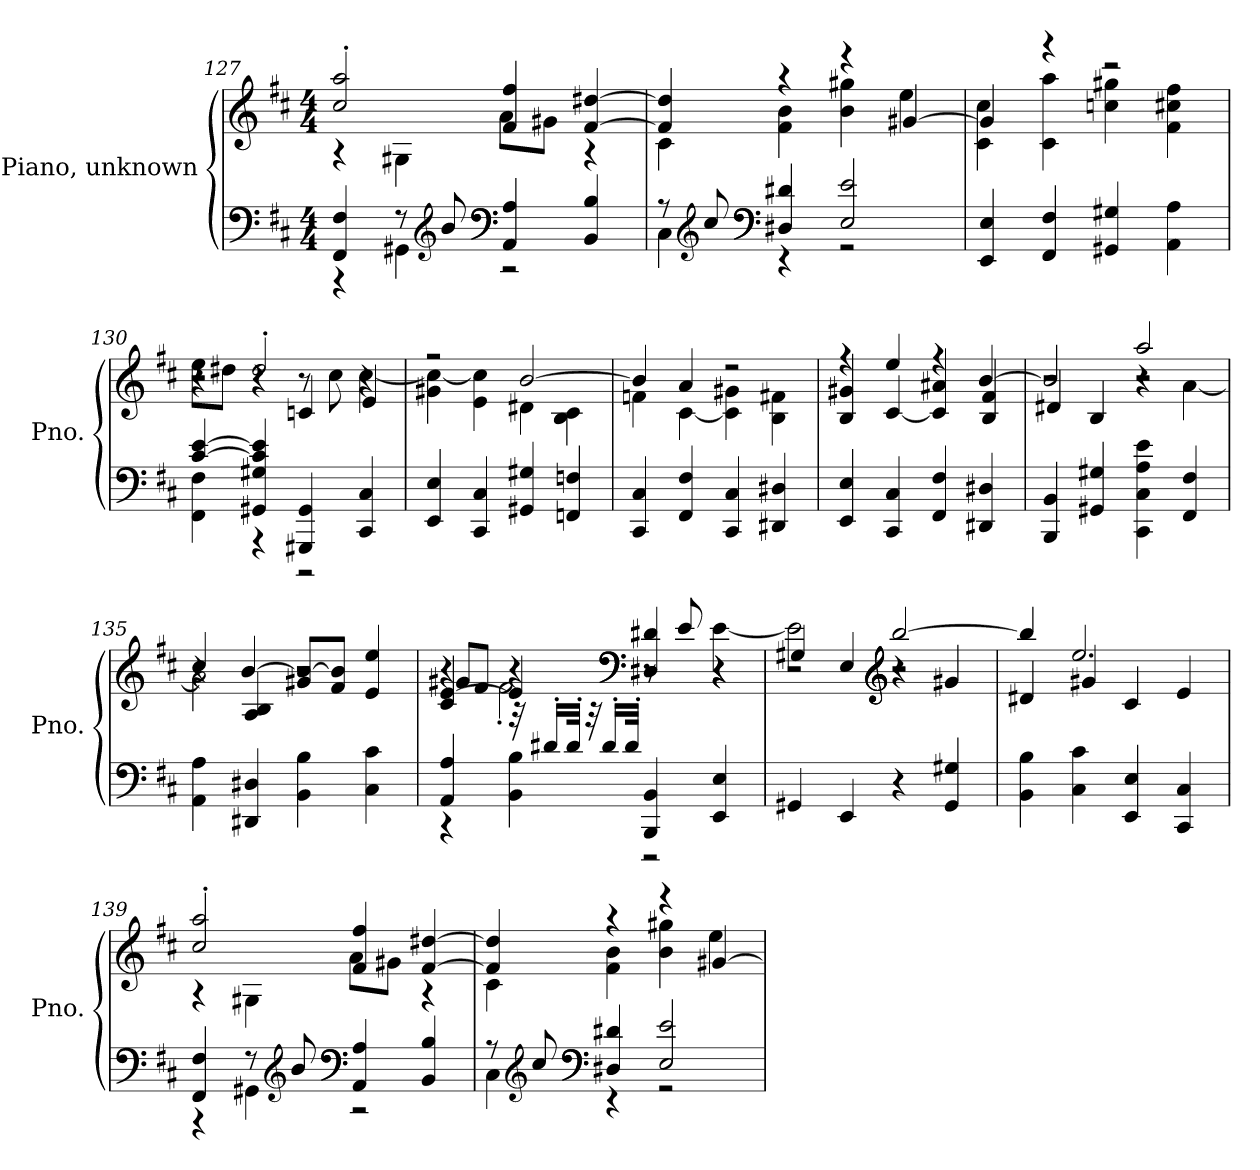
**kern	**kern
*part1	*part1
*staff2	*staff1
*I"Piano, unknown	*
*I'Pno.	*
!!LO:LB:g=z
*clefF4	*clefG2
*k[f#c#]	*k[f#c#]
*M4/4	*M4/4
=127	=127
*^	*^
4FF#/ 4F#/	4r	2cc#/' 2aa/'	4r
8r	4GG#X\	.	4G#X\
*clefG2	*	*	*
8b/	.	.	.
*clefF4	*	*	*
4AA/ 4A/	2r	4f#/ 4ff#/	8a\L
.	.	.	8g#X\J
4BB/ 4B/	.	[4f#/ [4dd#X/	4r
=128	=128	=128	=128
8r	4C#\	4f#/] 4dd#/]	4c#\
*clefG2	*	*	*
8cc#/	.	.	.
*clefF4	*	*	*
4D#X/ 4d#X/	4r	4r	4f#\ 4b\
2E/ 2e/	2r	4r	4b\ 4gg#X\
.	.	[4g#X/	4ee\
*v	*v	*	*
=129	=129	=129
4EE/ 4E/	4g#/]	4c#\ 4cc#\
4FF#/ 4F#/	4r	4c#\ 4aa\
4GG#X/ 4G#X/	2r	4ccn\ 4gg#X\
4AA\ 4A\	.	4f#\ 4cc#X\ 4ff#\
=130	=130	=130
*^	*	*^
[4c#/ [4e/	4FF#\ 4F#\	4r	8ee\L	2r
.	.	.	8dd#X\J	.
4GG#X/ 4G#X/ 4c#/] 4e/]	4r	2dd#'/	4r	.
4GGG#X/ 4GG#/	2r	.	8r	4cn/
.	.	.	8cc#\	.
4CC#/ 4C#/	.	4r	[4cc#\	4e/
*v	*v	*	*	*
*	*	*v	*v
!!LO:PB:g=z
=131	=131	=131
4EE/ 4E/	2r	4g#X\ 4cc#\_
4CC#/ 4C#/	.	4e\ 4cc#\]
4GG#X/ 4G#X/	[2b/	4d#X\
4FFn/ 4Fn/	.	4B\ 4c#\
=132	=132	=132
4CC#/ 4C#/	4b/]	4fn\
4FF#/ 4F#/	4a/	[4c#\
4CC#/ 4C#/	2r	4c#\] 4g#X\
4DD#X/ 4D#X/	.	4B\ 4f#X\
=133	=133	=133
4EE/ 4E/	4r	4B/ 4g#X/
4CC#/ 4C#/	4ee/	[4c#/
4FF#/ 4F#/	4r	4c#/] 4a#X/
4DD#X/ 4D#X/	[4b/	4B/ 4f#/
=134	=134	=134
*	*	*^
4BBB/ 4BB/	2b/]	2r	4d#X/
4GG#X/ 4G#X/	.	.	4B/
4CC#\ 4C#\ 4A\ 4e\	2aa/	4r	2r
4FF#/ 4F#/	.	[4a\	.
=135	=135	=135	=135
4AA\ 4A\	4r	2a\]	4cc#/
4DD#X/ 4D#X/	4A/ 4B/	.	[4b/
4BB\ 4B\	2r	2r	8g#X/ 8b/_L
.	.	.	8f#/ 8b/]J
4C#\ 4c#\	.	.	4e/ 4ee/
!!LO:LB:g=z	!!	!!
=136	=136	=136	=136
*^	*	*	*
4AA/ 4A/	4r	4c#/ [4e/	4r	8g#X/L
.	.	.	.	8f#/J
32r	4BB\ 4B\	4e/]	2f#'\	4r
16d#X'/LL	.	.	.	.
32d#'/JJk	.	.	.	.
32r	.	.	.	.
16d#'/LL	.	.	.	.
32d#'/JJk	.	.	.	.
*	*	*clefF4	*	*
4BBB/ 4BB/	2r	4D#X/ 4d#X/	.	8r
.	.	.	.	8e/
4EE/ 4E/	.	4r	[4e\	4r
*v	*v	*	*	*
=137	=137	=137	=137
4GG#X/	2r	2e\]	4G#X/
4EE/	.	.	4E/
*	*clefG2	*	*
4r	[2bb/	2r	4r
4GG#/ 4G#X/	.	.	4g#X/
*	*	*v	*v
=138	=138	=138
4BB\ 4B\	4bb/]	4d#X/
4C#\ 4c#\	2.ee/	4g#X/
4EE/ 4E/	.	4c#/
4CC#/ 4C#/	.	4e/
!!LO:LB:g=z	!!
=139	=139	=139
*^	*	*
4FF#/ 4F#/	4r	2cc#/' 2aa/'	4r
8r	4GG#X\	.	4G#X\
*clefG2	*	*	*
8b/	.	.	.
*clefF4	*	*	*
4AA/ 4A/	2r	4f#/ 4ff#/	8a\L
.	.	.	8g#X\J
4BB/ 4B/	.	[4f#/ [4dd#X/	4r
=140	=140	=140	=140
8r	4C#\	4f#/] 4dd#/]	4c#\
*clefG2	*	*	*
8cc#/	.	.	.
*clefF4	*	*	*
4D#X/ 4d#X/	4r	4r	4f#\ 4b\
2E/ 2e/	2r	4r	4b\ 4gg#X\
.	.	[4g#X/	4ee\
*v	*v	*	*
*	*v	*v
=	=
*-	*-
